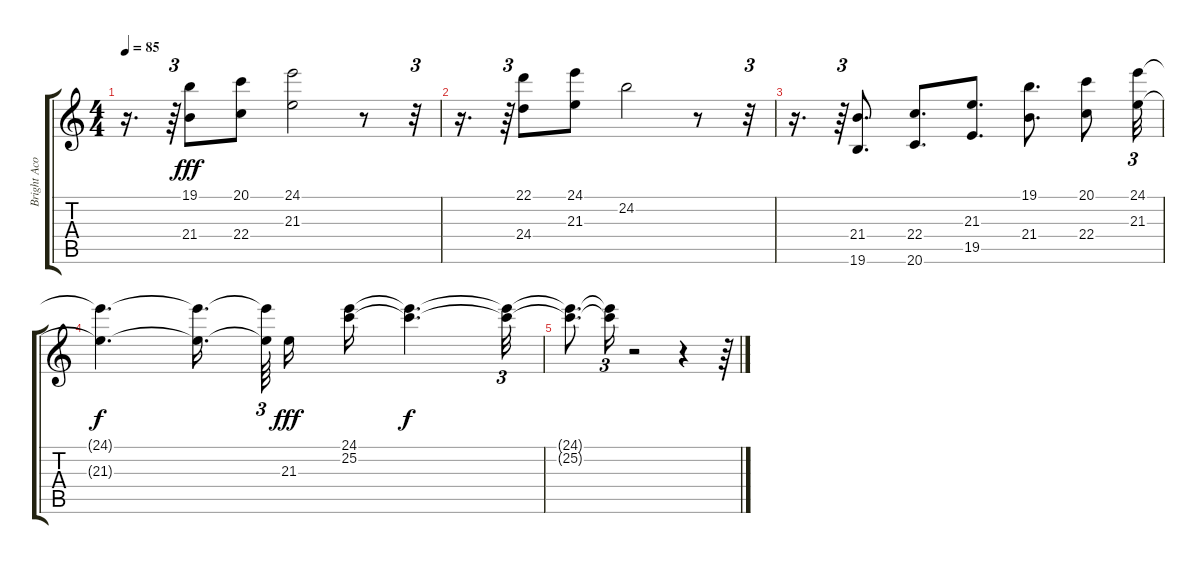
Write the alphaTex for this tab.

\track ("Bright Acoustic" "Bright Aco") {instrument brightacousticpiano}
\staff {score tabs}
\tuning (E4 B3 G3 D3 A2 E2) {hide}
\ts (4 4)
\tempo 85
\clef g2
\ks c
r.16{d dy f} r.64{tu (3 2)} (19.1 21.4).8{dy fff} (20.1 22.4).8 (24.1 21.3).2 r.8 r.32{tu (3 2)} |
r.16{d} r.64{tu (3 2)} (22.1 24.4).8 (24.1 21.3).8 24.2.2 r.8 r.32{tu (3 2)} |
r.16{d} r.64{tu (3 2)} (21.4 19.6).8{d} (22.4 20.6).8{d} (21.3 19.5).8{d} (19.1 21.4).8{d} (20.1 22.4).8 (24.1 21.3).32{tu (3 2)} |
(24.1{t} 21.3{t}).4{d dy f} (24.1{t} 21.3{t}).16{d beam splitsecondary} (24.1{t} 21.3{t}).64{tu (3 2)} 21.3.16{dy fff} (24.1 25.2).16 (24.1{t} 25.2{t}).4{d dy f} (24.1{t} 25.2{t}).32{tu (3 2)} |
(24.1{t} 25.2{t}).8{d} (24.1{t} 25.2{t}).16{tu (3 2)} r.2 r.4 r.64
